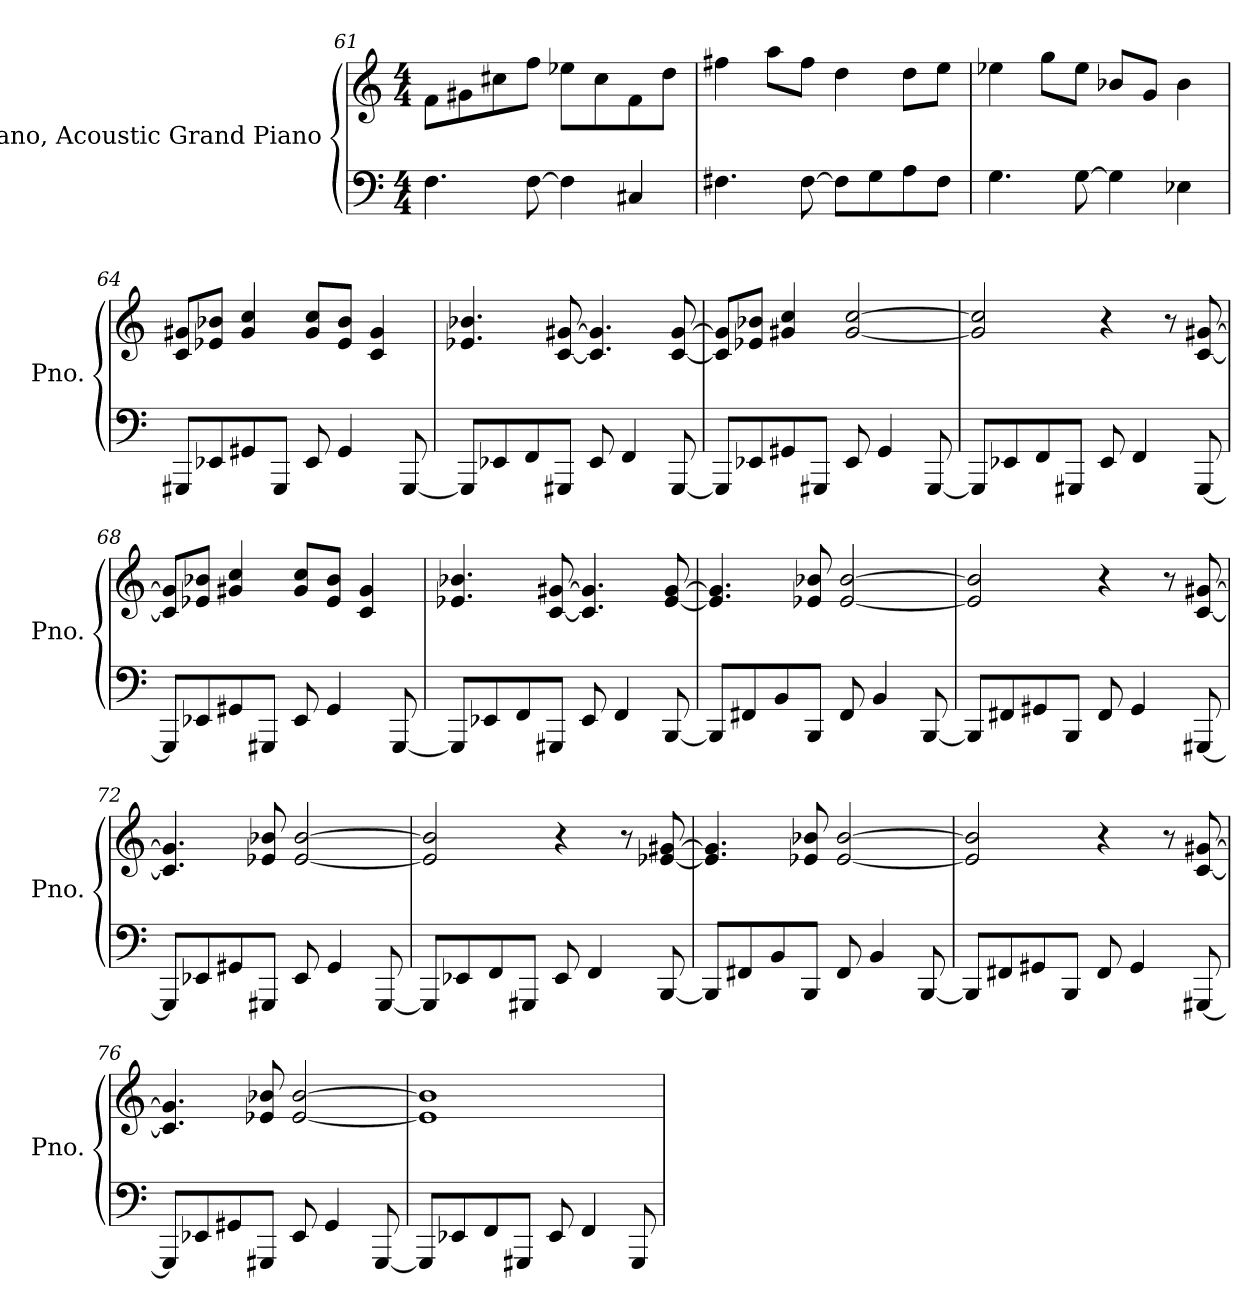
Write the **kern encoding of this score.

**kern	**kern
*part2	*part1
*staff2	*staff1
*I"Piano, Acoustic Grand Piano	*I"Piano, Acoustic Grand Piano
*I'Pno.	*I'Pno.
!!LO:LB:g=z
*clefF4	*clefG2
*k[]	*k[]
*M4/4	*M4/4
=61	=61
4.F\	8f\L
.	8g#X\
.	8cc#X\
[8F\	8ff\J
4F\]	8ee-X\L
.	8cc#\
4C#X/	8f\
.	8dd\J
=62	=62
4.F#X\	4ff#X\
.	8aa\L
[8F#\	8ff#\J
8F#\L]	4dd\
8G\	.
8A\	8dd\L
8F#\J	8ee\J
=63	=63
4.G\	4ee-X\
.	8gg\L
[8G\	8ee-\J
4G\]	8b-X/L
.	8g/J
4E-X\	4b-\
=64	=64
8GGG#X/L	8c/ 8g#X/L
8EE-X/	8e-X/ 8b-X/J
8GG#X/	4g#/ 4cc/
8GGG#/J	.
8EE-/	8g#/ 8cc/L
4GG#/	8e-/ 8b-/J
.	4c/ 4g#/
[8GGG#/	.
!!LO:LB:g=z
=65	=65
8GGG#/L]	4.e-X/ 4.b-X/
8EE-X/	.
8FF/	.
8GGG#X/J	[8c/ [8g#X/
8EE-/	4.c/] 4.g#/]
4FF/	.
[8GGG#/	[8c/ [8g#/
=66	=66
8GGG#/L]	8c/] 8g#/]L
8EE-X/	8e-X/ 8b-X/J
8GG#X/	4g#X/ 4cc/
8GGG#X/J	.
8EE-/	[2g#/ [2cc/
4GG#/	.
[8GGG#/	.
=67	=67
8GGG#/L]	2g#/] 2cc/]
8EE-X/	.
8FF/	.
8GGG#X/J	.
8EE-/	4r
4FF/	.
.	8r
[8GGG#/	[8c/ [8g#X/
!!LO:LB:g=z
=68	=68
8GGG#/L]	8c/] 8g#/]L
8EE-X/	8e-X/ 8b-X/J
8GG#X/	4g#X/ 4cc/
8GGG#X/J	.
8EE-/	8g#/ 8cc/L
4GG#/	8e-/ 8b-/J
.	4c/ 4g#/
[8GGG#/	.
=69	=69
8GGG#/L]	4.e-X/ 4.b-X/
8EE-X/	.
8FF/	.
8GGG#X/J	[8c/ [8g#X/
8EE-/	4.c/] 4.g#/]
4FF/	.
[8BBB/	[8e-/ [8g#/
=70	=70
8BBB/L]	4.e-/] 4.g#/]
8FF#X/	.
8BB/	.
8BBB/J	8e-X/ 8b-X/
8FF#/	[2e-/ [2b-/
4BB/	.
[8BBB/	.
!!LO:LB:g=z
=71	=71
8BBB/L]	2e-/] 2b-/]
8FF#X/	.
8GG#X/	.
8BBB/J	.
8FF#/	4r
4GG#/	.
.	8r
[8GGG#X/	[8c/ [8g#X/
=72	=72
8GGG#/L]	4.c/] 4.g#/]
8EE-X/	.
8GG#X/	.
8GGG#X/J	8e-X/ 8b-X/
8EE-/	[2e-/ [2b-/
4GG#/	.
[8GGG#/	.
=73	=73
8GGG#/L]	2e-/] 2b-/]
8EE-X/	.
8FF/	.
8GGG#X/J	.
8EE-/	4r
4FF/	.
.	8r
[8BBB/	[8e-X/ [8g#X/
!!LO:LB:g=z
=74	=74
8BBB/L]	4.e-/] 4.g#/]
8FF#X/	.
8BB/	.
8BBB/J	8e-X/ 8b-X/
8FF#/	[2e-/ [2b-/
4BB/	.
[8BBB/	.
=75	=75
8BBB/L]	2e-/] 2b-/]
8FF#X/	.
8GG#X/	.
8BBB/J	.
8FF#/	4r
4GG#/	.
.	8r
[8GGG#X/	[8c/ [8g#X/
=76	=76
8GGG#/L]	4.c/] 4.g#/]
8EE-X/	.
8GG#X/	.
8GGG#X/J	8e-X/ 8b-X/
8EE-/	[2e-/ [2b-/
4GG#/	.
[8GGG#/	.
=77	=77
8GGG#/L]	1e-] 1b-]
8EE-X/	.
8FF/	.
8GGG#X/J	.
8EE-/	.
4FF/	.
8GGG#/	.
=	=
*-	*-
